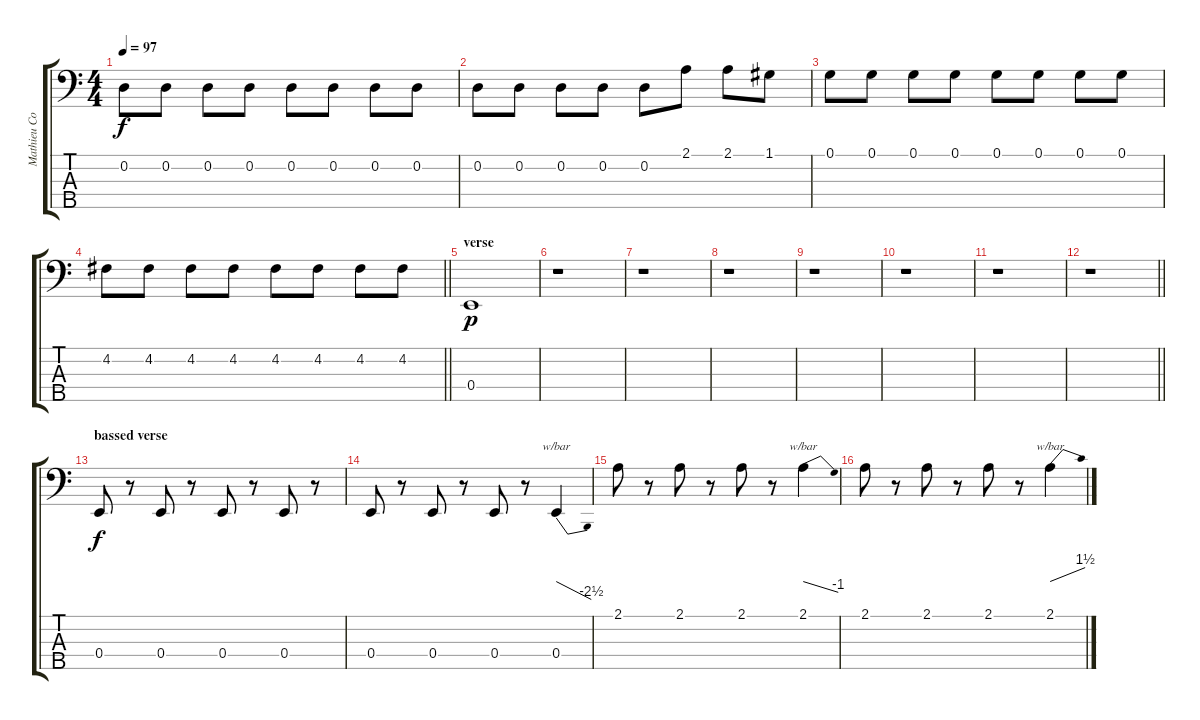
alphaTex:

\track ("Mathieu Cournoyer" "Mathieu Co") {instrument electricbassfinger}
\staff {score tabs}
\tuning (G2 D2 A1 E1 B0) {hide}
\ts (4 4)
\tempo 97
\clef f4
\ks c
0.2.8{dy f} 0.2.8 0.2.8 0.2.8 0.2.8 0.2.8 0.2.8 0.2.8 |
0.2.8 0.2.8 0.2.8 0.2.8 0.2.8 2.1.8 2.1.8 1.1.8 |
0.1.8 0.1.8 0.1.8 0.1.8 0.1.8 0.1.8 0.1.8 0.1.8 |
\barLineRight lightlight
4.2.8 4.2.8 4.2.8 4.2.8 4.2.8 4.2.8 4.2.8 4.2.8 |
\section ("" "verse")
0.4.1{dy p} |
r.1 |
r.1 |
r.1 |
r.1 |
r.1 |
r.1 |
\barLineRight lightlight
r.1 |
\section ("" "bassed verse")
0.4.8{dy f} r.8 0.4.8 r.8 0.4.8 r.8 0.4.8 r.8 |
0.4.8 r.8 0.4.8 r.8 0.4.8 r.8 0.4.4{tbe (dive default 0 0 60 -10)} |
2.1.8 r.8 2.1.8 r.8 2.1.8 r.8 2.1.4{tbe (dive default 0 0 60 -4)} |
2.1.8 r.8 2.1.8 r.8 2.1.8 r.8 2.1.4{tbe (dive default 0 0 60 6)}
